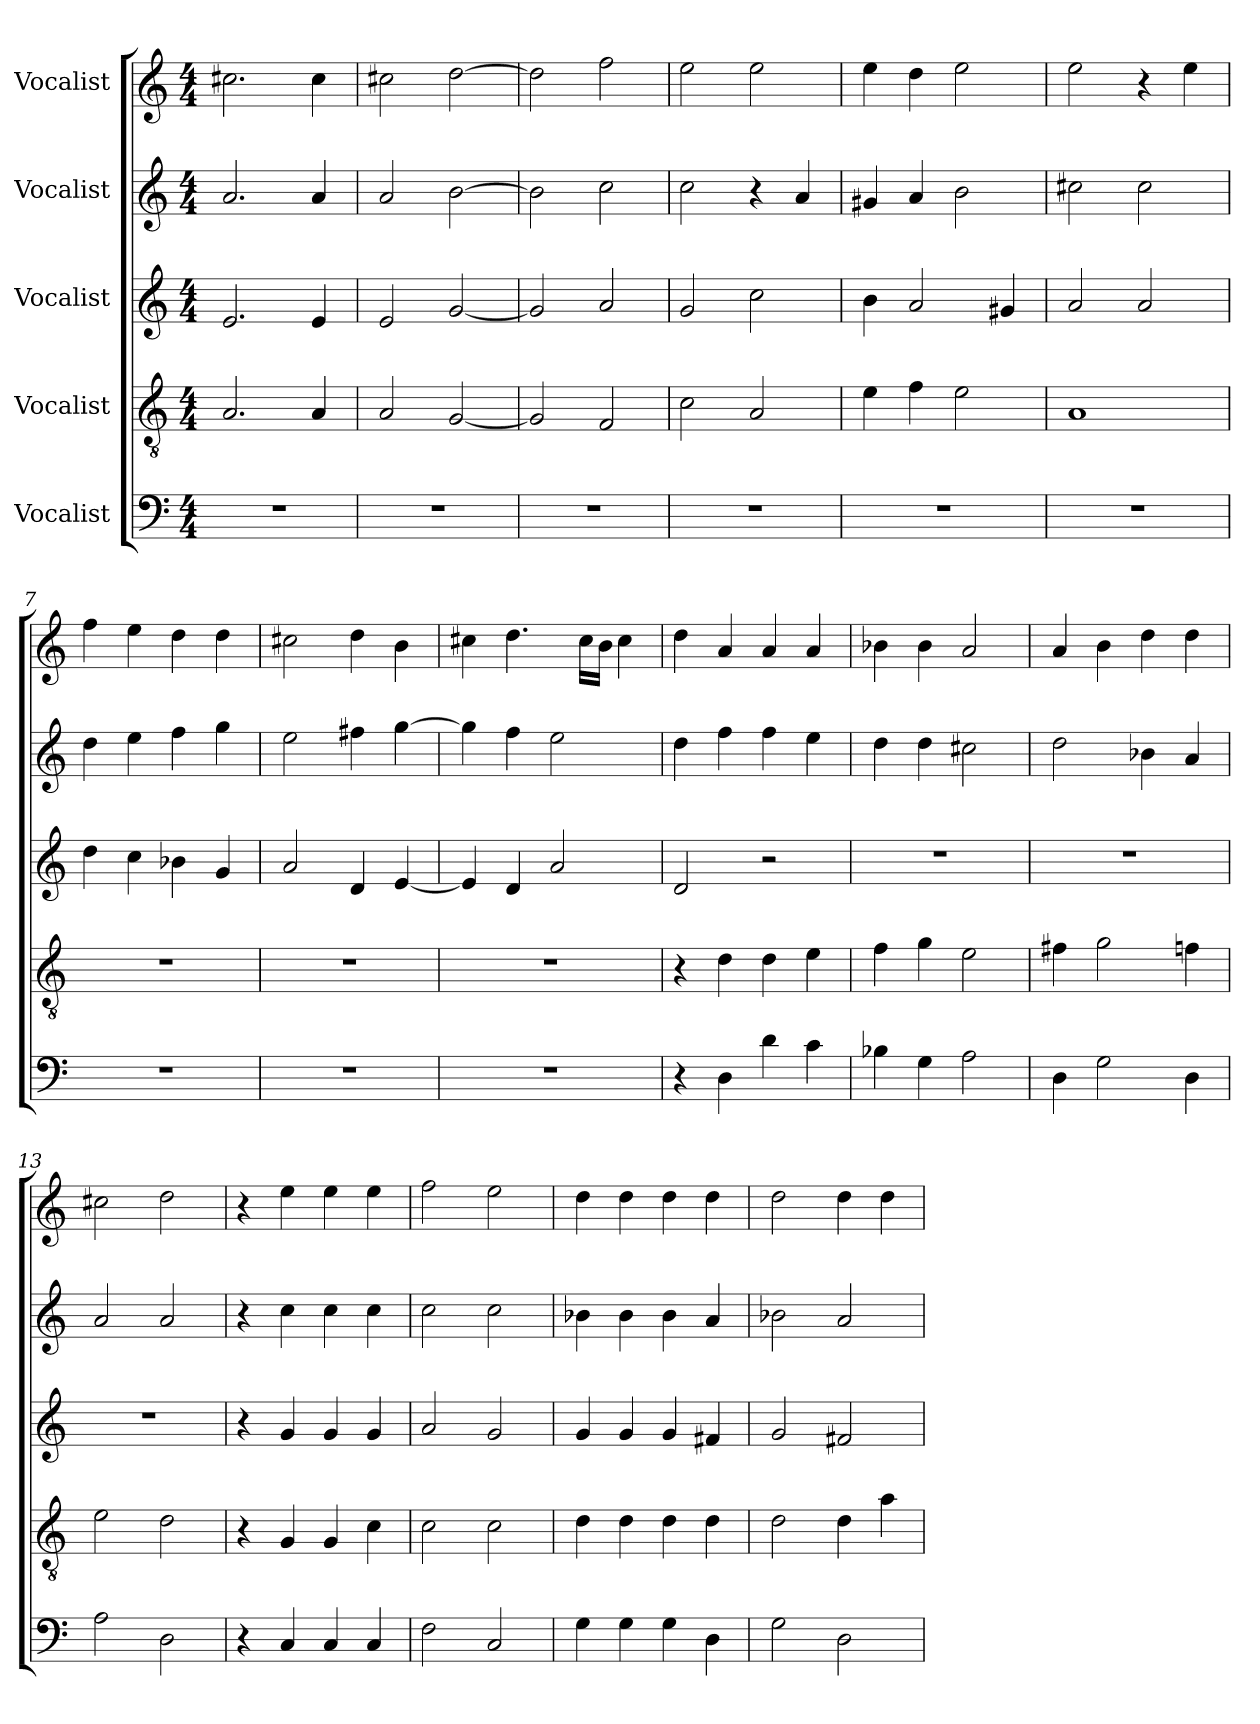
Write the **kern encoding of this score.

**kern	**kern	**kern	**kern	**kern
*part5	*part4	*part3	*part2	*part1
*staff5	*staff4	*staff3	*staff2	*staff1
*I"Vocalist	*I"Vocalist	*I"Vocalist	*I"Vocalist	*I"Vocalist
*clefF4	*clefGv2	*clefG2	*clefG2	*clefG2
*k[]	*k[]	*k[]	*k[]	*k[]
*M4/4	*M4/4	*M4/4	*M4/4	*M4/4
*MM120	*MM120	*MM120	*MM120	*MM120
=1	=1	=1	=1	=1
1r	2.A/	2.e/	2.a/	2.cc#X\
.	4A/	4e/	4a/	4cc#\
=2	=2	=2	=2	=2
1r	2A/	2e/	2a/	2cc#X\
.	[2G/	[2g/	[2b\	[2dd\
=3	=3	=3	=3	=3
1r	2G/]	2g/]	2b\]	2dd\]
.	2F/	2a/	2cc\	2ff\
=4	=4	=4	=4	=4
1r	2c\	2g/	2cc\	2ee\
.	2A/	2cc\	4r	2ee\
.	.	.	4a/	.
=5	=5	=5	=5	=5
1r	4e\	4b\	4g#X/	4ee\
.	4f\	2a/	4a/	4dd\
.	2e\	.	2b\	2ee\
.	.	4g#X/	.	.
=6	=6	=6	=6	=6
1r	1A	2a/	2cc#X\	2ee\
.	.	2a/	2cc#\	4r
.	.	.	.	4ee\
=7	=7	=7	=7	=7
1r	1r	4dd\	4dd\	4ff\
.	.	4cc\	4ee\	4ee\
.	.	4b-X\	4ff\	4dd\
.	.	4g/	4gg\	4dd\
=8	=8	=8	=8	=8
1r	1r	2a/	2ee\	2cc#X\
.	.	4d/	4ff#X\	4dd\
.	.	[4e/	[4gg\	4b\
=9	=9	=9	=9	=9
1r	1r	4e/]	4gg\]	4cc#X\
.	.	4d/	4ff\	4.dd\
.	.	2a/	2ee\	.
.	.	.	.	16cc#\LL
.	.	.	.	16b\JJ
.	.	.	.	4cc#\
=10	=10	=10	=10	=10
4r	4r	2d/	4dd\	4dd\
4D\	4d\	.	4ff\	4a/
4d\	4d\	2r	4ff\	4a/
4c\	4e\	.	4ee\	4a/
=11	=11	=11	=11	=11
4B-X\	4f\	1r	4dd\	4b-X\
4G\	4g\	.	4dd\	4b-\
2A\	2e\	.	2cc#X\	2a/
=12	=12	=12	=12	=12
4D\	4f#X\	1r	2dd\	4a/
2G\	2g\	.	.	4b\
.	.	.	4b-X\	4dd\
4D\	4fn\	.	4a/	4dd\
=13	=13	=13	=13	=13
2A\	2e\	1r	2a/	2cc#X\
2D\	2d\	.	2a/	2dd\
=14	=14	=14	=14	=14
4r	4r	4r	4r	4r
4C/	4G/	4g/	4cc\	4ee\
4C/	4G/	4g/	4cc\	4ee\
4C/	4c\	4g/	4cc\	4ee\
=15	=15	=15	=15	=15
2F\	2c\	2a/	2cc\	2ff\
2C/	2c\	2g/	2cc\	2ee\
=16	=16	=16	=16	=16
4G\	4d\	4g/	4b-X\	4dd\
4G\	4d\	4g/	4b-\	4dd\
4G\	4d\	4g/	4b-\	4dd\
4D\	4d\	4f#X/	4a/	4dd\
=17	=17	=17	=17	=17
2G\	2d\	2g/	2b-X\	2dd\
2D\	4d\	2f#X/	2a/	4dd\
.	4a\	.	.	4dd\
=	=	=	=	=
*-	*-	*-	*-	*-
